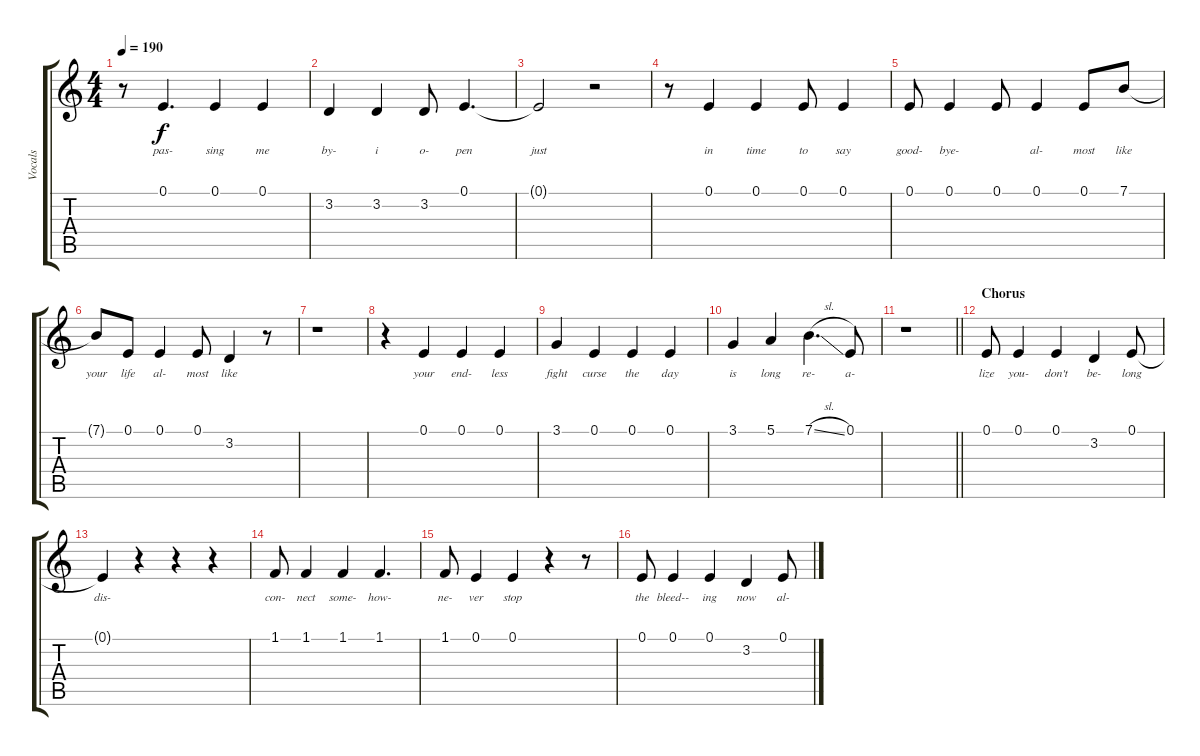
\track ("Vocals" "Vocals") {instrument synthbrass1}
\staff {score tabs}
\tuning (E4 B3 G3 D3 A2 E2) {hide}
\ts (4 4)
\tempo 190
\clef g2
\ks c
r.8{dy f} 0.1.4{d lyrics (0 "pas-") lyrics (1 "") lyrics (2 "") lyrics (3 "") lyrics (4 "")} 0.1.4{lyrics (0 "sing") lyrics (1 "") lyrics (2 "") lyrics (3 "") lyrics (4 "")} 0.1.4{lyrics (0 "me") lyrics (1 "") lyrics (2 "") lyrics (3 "") lyrics (4 "")} |
3.2.4{lyrics (0 "by-") lyrics (1 "") lyrics (2 "") lyrics (3 "") lyrics (4 "")} 3.2.4{lyrics (0 "i") lyrics (1 "") lyrics (2 "") lyrics (3 "") lyrics (4 "")} 3.2.8{lyrics (0 "o-") lyrics (1 "") lyrics (2 "") lyrics (3 "") lyrics (4 "")} 0.1.4{d lyrics (0 "pen") lyrics (1 "") lyrics (2 "") lyrics (3 "") lyrics (4 "")} |
0.1{t}.2{lyrics (0 "just") lyrics (1 "") lyrics (2 "") lyrics (3 "") lyrics (4 "")} r.2 |
r.8 0.1.4{lyrics (0 "in") lyrics (1 "") lyrics (2 "") lyrics (3 "") lyrics (4 "")} 0.1.4{lyrics (0 "time") lyrics (1 "") lyrics (2 "") lyrics (3 "") lyrics (4 "")} 0.1.8{lyrics (0 "to") lyrics (1 "") lyrics (2 "") lyrics (3 "") lyrics (4 "")} 0.1.4{lyrics (0 "say") lyrics (1 "") lyrics (2 "") lyrics (3 "") lyrics (4 "")} |
0.1.8{lyrics (0 "good-") lyrics (1 "") lyrics (2 "") lyrics (3 "") lyrics (4 "")} 0.1.4{lyrics (0 "bye-") lyrics (1 "") lyrics (2 "") lyrics (3 "") lyrics (4 "")} 0.1.8{lyrics (0 "") lyrics (1 "") lyrics (2 "") lyrics (3 "") lyrics (4 "")} 0.1.4{lyrics (0 "al-") lyrics (1 "") lyrics (2 "") lyrics (3 "") lyrics (4 "")} 0.1.8{lyrics (0 "most") lyrics (1 "") lyrics (2 "") lyrics (3 "") lyrics (4 "")} 7.1.8{lyrics (0 "like") lyrics (1 "") lyrics (2 "") lyrics (3 "") lyrics (4 "")} |
7.1{t}.8{lyrics (0 "your") lyrics (1 "") lyrics (2 "") lyrics (3 "") lyrics (4 "")} 0.1.8{lyrics (0 "life") lyrics (1 "") lyrics (2 "") lyrics (3 "") lyrics (4 "")} 0.1.4{lyrics (0 "al-") lyrics (1 "") lyrics (2 "") lyrics (3 "") lyrics (4 "")} 0.1.8{lyrics (0 "most") lyrics (1 "") lyrics (2 "") lyrics (3 "") lyrics (4 "")} 3.2.4{lyrics (0 "like") lyrics (1 "") lyrics (2 "") lyrics (3 "") lyrics (4 "")} r.8 |
r.1 |
r.4 0.1.4{lyrics (0 "your") lyrics (1 "") lyrics (2 "") lyrics (3 "") lyrics (4 "")} 0.1.4{lyrics (0 "end-") lyrics (1 "") lyrics (2 "") lyrics (3 "") lyrics (4 "")} 0.1.4{lyrics (0 "less") lyrics (1 "") lyrics (2 "") lyrics (3 "") lyrics (4 "")} |
3.1.4{lyrics (0 "fight") lyrics (1 "") lyrics (2 "") lyrics (3 "") lyrics (4 "")} 0.1.4{lyrics (0 "curse") lyrics (1 "") lyrics (2 "") lyrics (3 "") lyrics (4 "")} 0.1.4{lyrics (0 "the") lyrics (1 "") lyrics (2 "") lyrics (3 "") lyrics (4 "")} 0.1.4{lyrics (0 "day") lyrics (1 "") lyrics (2 "") lyrics (3 "") lyrics (4 "")} |
3.1.4{lyrics (0 "is") lyrics (1 "") lyrics (2 "") lyrics (3 "") lyrics (4 "")} 5.1.4{lyrics (0 "long") lyrics (1 "") lyrics (2 "") lyrics (3 "") lyrics (4 "")} 7.1{sl}.4{d lyrics (0 "re-") lyrics (1 "") lyrics (2 "") lyrics (3 "") lyrics (4 "")} 0.1.8{lyrics (0 "a-") lyrics (1 "") lyrics (2 "") lyrics (3 "") lyrics (4 "")} |
\barLineRight lightlight
r.1 |
\section ("" "Chorus")
0.1.8{lyrics (0 "lize") lyrics (1 "") lyrics (2 "") lyrics (3 "") lyrics (4 "")} 0.1.4{lyrics (0 "you-") lyrics (1 "") lyrics (2 "") lyrics (3 "") lyrics (4 "")} 0.1.4{lyrics (0 "don't") lyrics (1 "") lyrics (2 "") lyrics (3 "") lyrics (4 "")} 3.2.4{lyrics (0 "be-") lyrics (1 "") lyrics (2 "") lyrics (3 "") lyrics (4 "")} 0.1.8{lyrics (0 "long") lyrics (1 "") lyrics (2 "") lyrics (3 "") lyrics (4 "")} |
0.1{t}.4{lyrics (0 "dis-") lyrics (1 "") lyrics (2 "") lyrics (3 "") lyrics (4 "")} r.4 r.4 r.4 |
1.1.8{lyrics (0 "con-") lyrics (1 "") lyrics (2 "") lyrics (3 "") lyrics (4 "")} 1.1.4{lyrics (0 "nect") lyrics (1 "") lyrics (2 "") lyrics (3 "") lyrics (4 "")} 1.1.4{lyrics (0 "some-") lyrics (1 "") lyrics (2 "") lyrics (3 "") lyrics (4 "")} 1.1.4{d lyrics (0 "how-") lyrics (1 "") lyrics (2 "") lyrics (3 "") lyrics (4 "")} |
1.1.8{lyrics (0 "ne-") lyrics (1 "") lyrics (2 "") lyrics (3 "") lyrics (4 "")} 0.1.4{lyrics (0 "ver") lyrics (1 "") lyrics (2 "") lyrics (3 "") lyrics (4 "")} 0.1.4{lyrics (0 "stop") lyrics (1 "") lyrics (2 "") lyrics (3 "") lyrics (4 "")} r.4 r.8 |
0.1.8{lyrics (0 "the") lyrics (1 "") lyrics (2 "") lyrics (3 "") lyrics (4 "")} 0.1.4{lyrics (0 "bleed--") lyrics (1 "") lyrics (2 "") lyrics (3 "") lyrics (4 "")} 0.1.4{lyrics (0 "ing") lyrics (1 "") lyrics (2 "") lyrics (3 "") lyrics (4 "")} 3.2.4{lyrics (0 "now") lyrics (1 "") lyrics (2 "") lyrics (3 "") lyrics (4 "")} 0.1.8{lyrics (0 "al-") lyrics (1 "") lyrics (2 "") lyrics (3 "") lyrics (4 "")}
